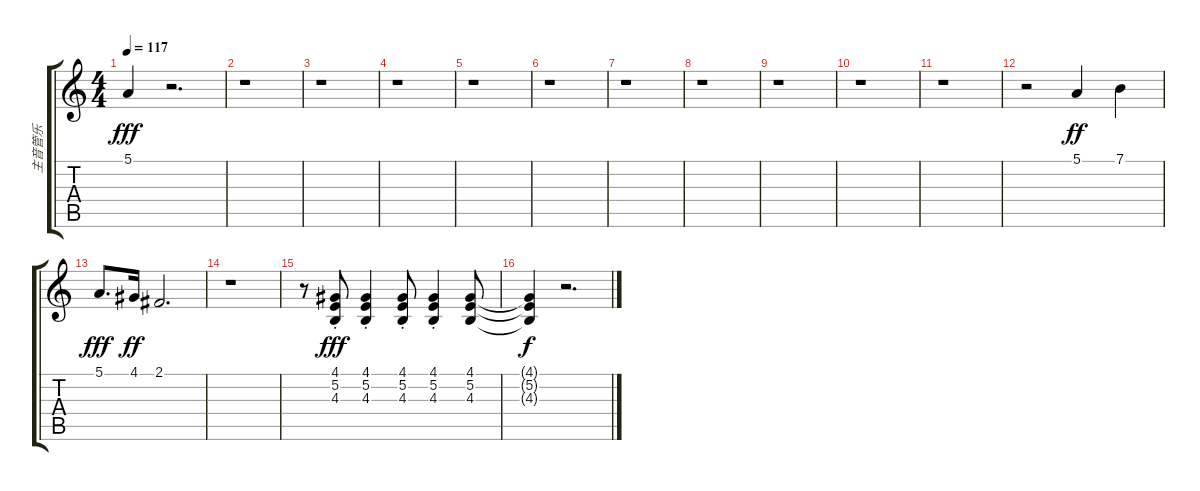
\track ("主音管乐" "主音管乐") {instrument synthbrass1}
\staff {score tabs}
\tuning (E4 B3 G3 D3 A2 E2) {hide}
\ts (4 4)
\tempo 117
\clef g2
\ks c
5.1.4{dy fff} r.2{d} |
r.1 |
r.1 |
r.1 |
r.1 |
r.1 |
r.1 |
r.1 |
r.1 |
r.1 |
r.1 |
r.2 5.1.4{dy ff} 7.1.4 |
5.1.8{d dy fff} 4.1.16{dy ff} 2.1.2{d} |
r.1 |
r.8 (4.1{st} 5.2{st} 4.3{st}).8{dy fff} (4.1{st} 5.2{st} 4.3{st}).4 (4.1{st} 5.2{st} 4.3{st}).8 (4.1{st} 5.2{st} 4.3{st}).4 (4.1 5.2 4.3).8 |
(4.1{t} 5.2{t} 4.3{t}).4{dy f} r.2{d}
